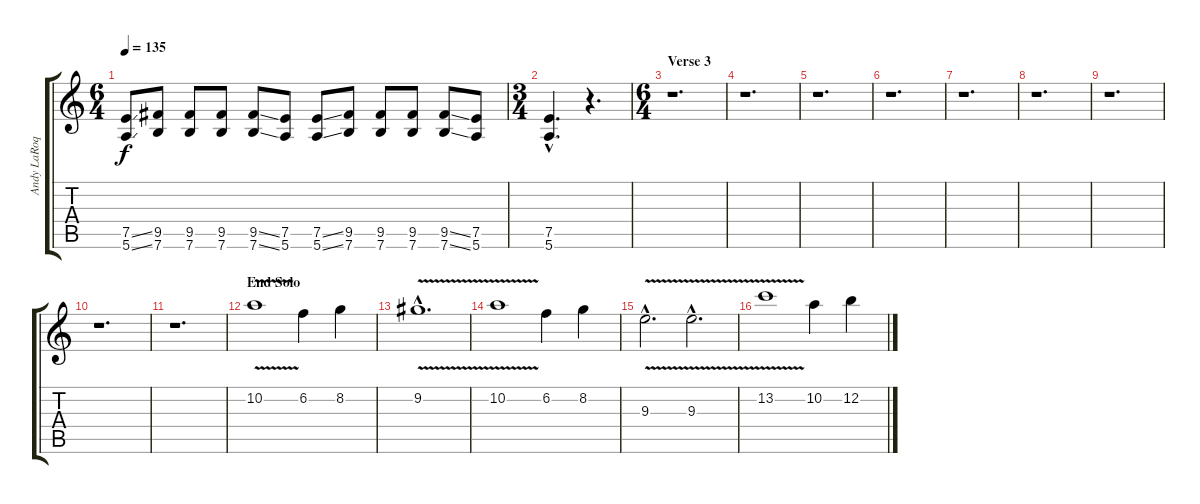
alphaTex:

\track ("Andy LaRoque" "Andy LaRoq") {instrument overdrivenguitar}
\staff {score tabs}
\tuning (E4 B3 G3 D3 A2 E2) {hide}
\ts (6 4)
\tempo 135
\clef g2
\ks c
(7.5{ss} 5.6{ss}).8{dy f} (9.5 7.6).8 (9.5 7.6).8 (9.5 7.6).8 (9.5{ss} 7.6{ss}).8 (7.5 5.6).8 (7.5{ss} 5.6{ss}).8 (9.5 7.6).8 (9.5 7.6).8 (9.5 7.6).8 (9.5{ss} 7.6{ss}).8 (7.5 5.6).8 |
\ts (3 4)
(7.5{hac} 5.6{hac}).4{d} r.4{d} |
\ts (6 4)
\section ("" "Verse 3")
r.1{d} |
r.1{d} |
r.1{d} |
r.1{d} |
r.1{d} |
r.1{d} |
r.1{d} |
r.1{d} |
r.1{d} |
\section ("" "End Solo")
10.2{v}.1{instrument electricguitarjazz} 6.2.4 8.2.4 |
9.2{v hac}.1{d} |
10.2{v}.1 6.2.4 8.2.4 |
9.3{v hac}.2{d} 9.3{v hac}.2{d} |
13.2{v}.1 10.2.4 12.2.4
